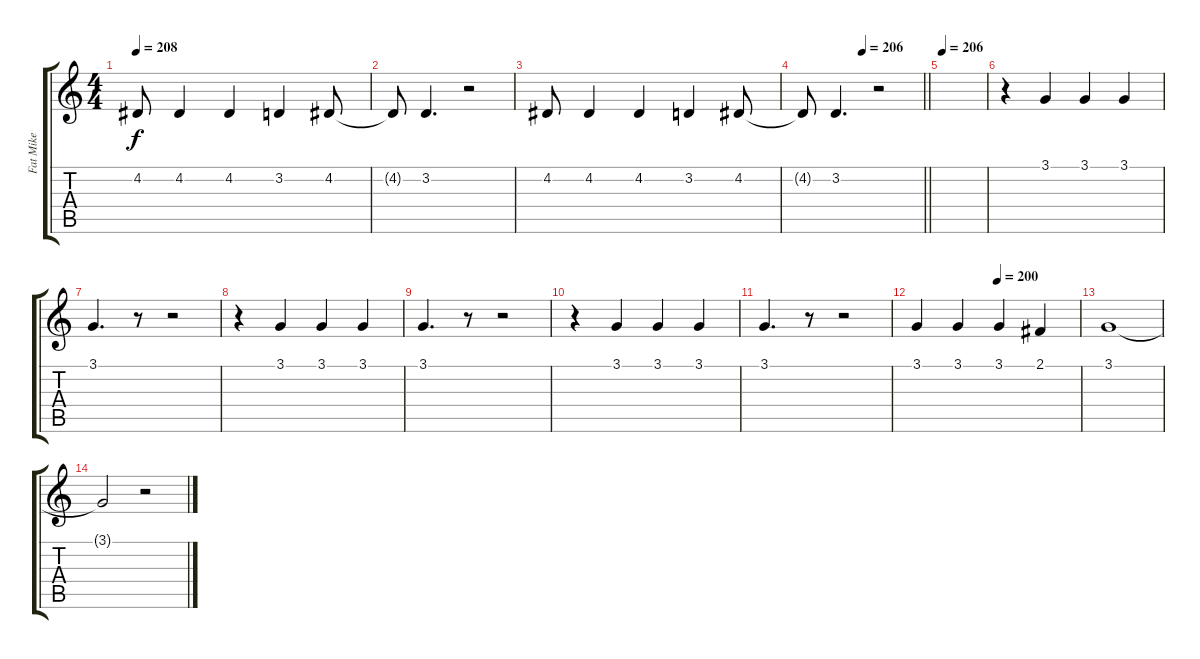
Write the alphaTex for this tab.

\track ("Fat Mike" "Fat Mike") {instrument bassoon}
\staff {score tabs}
\tuning (E4 B3 G3 D3 A2 E2) {hide}
\ts (4 4)
\tempo 208
\clef g2
\ks c
4.2.8{dy f} 4.2.4 4.2.4 3.2.4 4.2.8 |
4.2{t}.8 3.2.4{d} r.2 |
4.2.8 4.2.4 4.2.4 3.2.4 4.2.8 |
\tempo (206 0.5)
\barLineRight lightlight
4.2{t}.8 3.2.4{d} r.2 |
\section ("" "")
\tempo 206
|
r.4 3.1.4 3.1.4 3.1.4 |
3.1.4{d} r.8 r.2 |
r.4 3.1.4 3.1.4 3.1.4 |
3.1.4{d} r.8 r.2 |
r.4 3.1.4 3.1.4 3.1.4 |
3.1.4{d} r.8 r.2 |
\tempo (200 0.5)
3.1.4 3.1.4 3.1.4 2.1.4 |
3.1.1 |
3.1{t}.2 r.2
